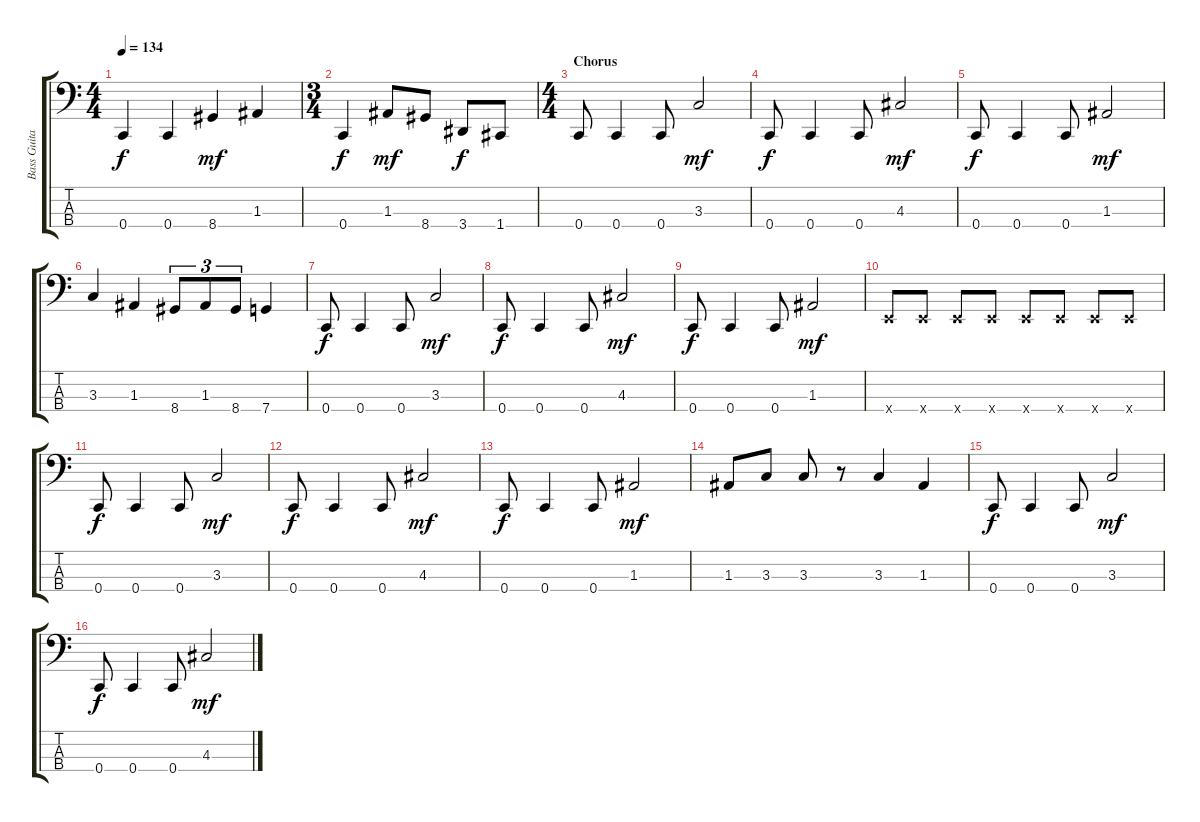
\track ("Bass Guitar" "Bass Guita") {instrument electricguitarclean}
\staff {score tabs}
\tuning (G2 D2 A1 C1) {hide}
\ts (4 4)
\tempo 134
\clef f4
\ks c
0.4.4{dy f} 0.4.4 8.4.4{dy mf} 1.3.4 |
\ts (3 4)
0.4.4{dy f} 1.3.8{dy mf} 8.4.8 3.4.8{dy f} 1.4.8 |
\ts (4 4)
\section ("" "Chorus")
0.4.8 0.4.4 0.4.8 3.3.2{dy mf} |
0.4.8{dy f} 0.4.4 0.4.8 4.3.2{dy mf} |
0.4.8{dy f} 0.4.4 0.4.8 1.3.2{dy mf} |
3.3.4 1.3.4 8.4.8{tu (3 2)} 1.3.8{tu (3 2)} 8.4.8{tu (3 2)} 7.4.4 |
0.4.8{dy f} 0.4.4 0.4.8 3.3.2{dy mf} |
0.4.8{dy f} 0.4.4 0.4.8 4.3.2{dy mf} |
0.4.8{dy f} 0.4.4 0.4.8 1.3.2{dy mf} |
4.4{x}.8 4.4{x}.8 4.4{x}.8 4.4{x}.8 4.4{x}.8 4.4{x}.8 4.4{x}.8 4.4{x}.8 |
0.4.8{dy f} 0.4.4 0.4.8 3.3.2{dy mf} |
0.4.8{dy f} 0.4.4 0.4.8 4.3.2{dy mf} |
0.4.8{dy f} 0.4.4 0.4.8 1.3.2{dy mf} |
1.3.8 3.3.8 3.3.8 r.8 3.3.4 1.3.4 |
0.4.8{dy f} 0.4.4 0.4.8 3.3.2{dy mf} |
0.4.8{dy f} 0.4.4 0.4.8 4.3.2{dy mf}
